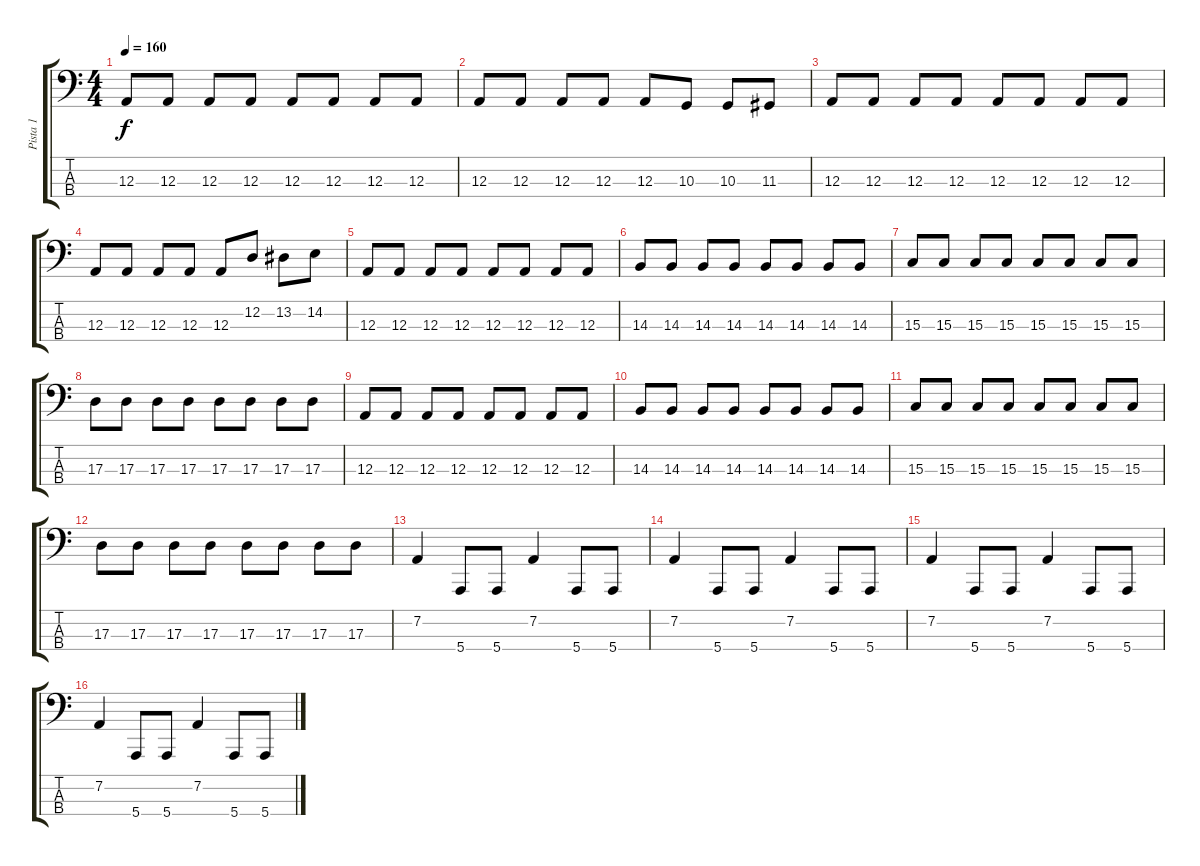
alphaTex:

\track ("Pista 1" "Pista 1") {instrument lead8bassandlead}
\staff {score tabs}
\tuning (G2 D2 A1 E1) {hide}
\ts (4 4)
\tempo 160
\clef f4
\ks c
12.3.8{dy f} 12.3.8 12.3.8 12.3.8 12.3.8 12.3.8 12.3.8 12.3.8 |
12.3.8 12.3.8 12.3.8 12.3.8 12.3.8 10.3.8 10.3.8 11.3.8 |
12.3.8 12.3.8 12.3.8 12.3.8 12.3.8 12.3.8 12.3.8 12.3.8 |
12.3.8 12.3.8 12.3.8 12.3.8 12.3.8 12.2.8 13.2.8 14.2.8 |
12.3.8 12.3.8 12.3.8 12.3.8 12.3.8 12.3.8 12.3.8 12.3.8 |
14.3.8 14.3.8 14.3.8 14.3.8 14.3.8 14.3.8 14.3.8 14.3.8 |
15.3.8 15.3.8 15.3.8 15.3.8 15.3.8 15.3.8 15.3.8 15.3.8 |
17.3.8 17.3.8 17.3.8 17.3.8 17.3.8 17.3.8 17.3.8 17.3.8 |
12.3.8 12.3.8 12.3.8 12.3.8 12.3.8 12.3.8 12.3.8 12.3.8 |
14.3.8 14.3.8 14.3.8 14.3.8 14.3.8 14.3.8 14.3.8 14.3.8 |
15.3.8 15.3.8 15.3.8 15.3.8 15.3.8 15.3.8 15.3.8 15.3.8 |
17.3.8 17.3.8 17.3.8 17.3.8 17.3.8 17.3.8 17.3.8 17.3.8 |
7.2.4 5.4.8 5.4.8 7.2.4 5.4.8 5.4.8 |
7.2.4 5.4.8 5.4.8 7.2.4 5.4.8 5.4.8 |
7.2.4 5.4.8 5.4.8 7.2.4 5.4.8 5.4.8 |
7.2.4 5.4.8 5.4.8 7.2.4 5.4.8 5.4.8
